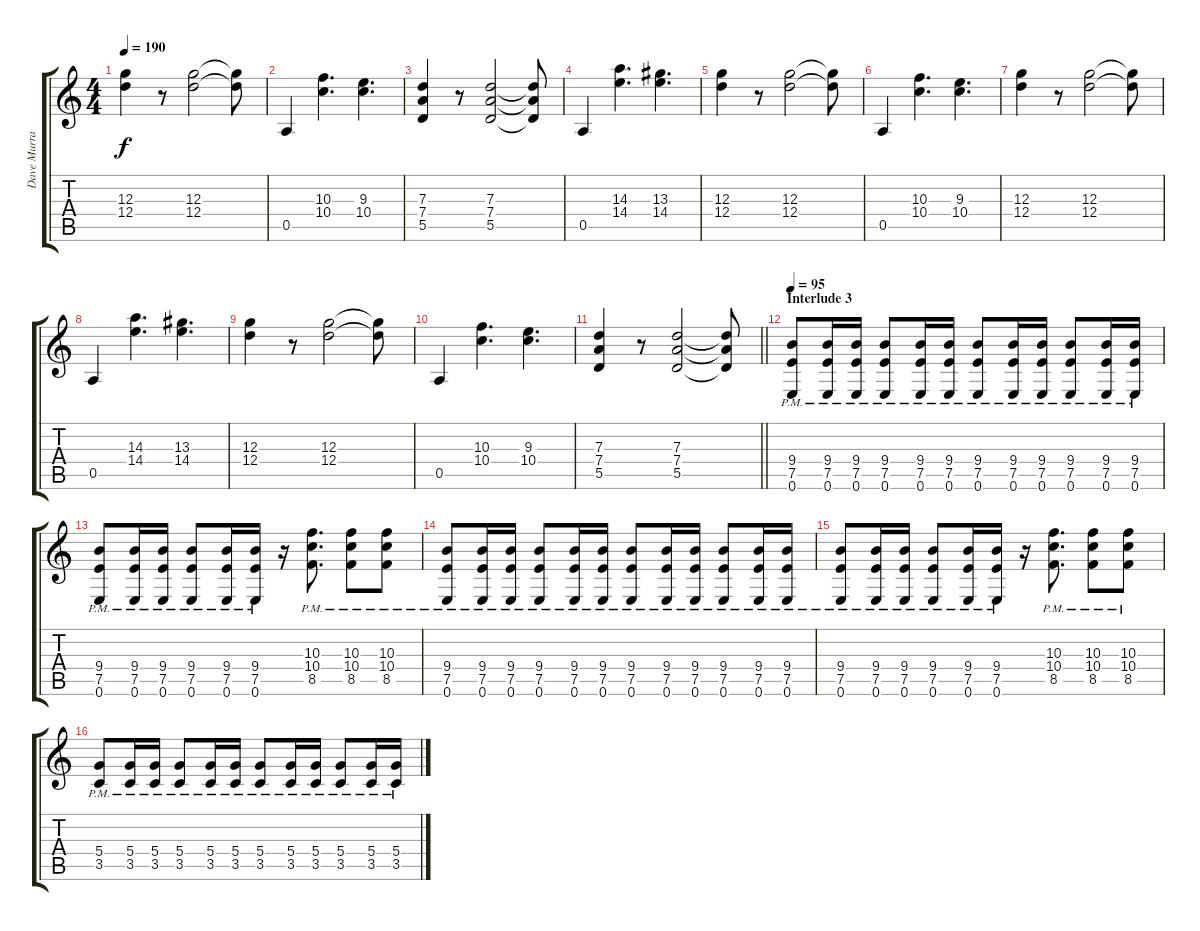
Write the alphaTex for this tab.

\track ("Dave Murray" "Dave Murra") {instrument overdrivenguitar}
\staff {score tabs}
\tuning (E4 B3 G3 D3 A2 E2) {hide}
\ts (4 4)
\tempo 190
\clef g2
\ks c
(12.3 12.4).4{dy f} r.8 (12.3 12.4).2 (12.3{t} 12.4{t}).8 |
0.5.4 (10.3 10.4).4{d} (9.3 10.4).4{d} |
(7.3 7.4 5.5).4 r.8 (7.3 7.4 5.5).2 (7.3{t} 7.4{t} 5.5{t}).8 |
0.5.4 (14.3 14.4).4{d} (13.3 14.4).4{d} |
(12.3 12.4).4 r.8 (12.3 12.4).2 (12.3{t} 12.4{t}).8 |
0.5.4 (10.3 10.4).4{d} (9.3 10.4).4{d} |
(12.3 12.4).4 r.8 (12.3 12.4).2 (12.3{t} 12.4{t}).8 |
0.5.4 (14.3 14.4).4{d} (13.3 14.4).4{d} |
(12.3 12.4).4 r.8 (12.3 12.4).2 (12.3{t} 12.4{t}).8 |
0.5.4 (10.3 10.4).4{d} (9.3 10.4).4{d} |
\barLineRight lightlight
(7.3 7.4 5.5).4 r.8 (7.3 7.4 5.5).2 (7.3{t} 7.4{t} 5.5{t}).8 |
\section ("" "Interlude 3")
\tempo 95
(9.4{pm} 7.5{pm} 0.6{pm}).8 (9.4{pm} 7.5{pm} 0.6{pm}).16 (9.4{pm} 7.5{pm} 0.6{pm}).16 (9.4{pm} 7.5{pm} 0.6{pm}).8 (9.4{pm} 7.5{pm} 0.6{pm}).16 (9.4{pm} 7.5{pm} 0.6{pm}).16 (9.4{pm} 7.5{pm} 0.6{pm}).8 (9.4{pm} 7.5{pm} 0.6{pm}).16 (9.4{pm} 7.5{pm} 0.6{pm}).16 (9.4{pm} 7.5{pm} 0.6{pm}).8 (9.4{pm} 7.5{pm} 0.6{pm}).16 (9.4{pm} 7.5{pm} 0.6{pm}).16 |
(9.4{pm} 7.5{pm} 0.6{pm}).8 (9.4{pm} 7.5{pm} 0.6{pm}).16 (9.4{pm} 7.5{pm} 0.6{pm}).16 (9.4{pm} 7.5{pm} 0.6{pm}).8 (9.4{pm} 7.5{pm} 0.6{pm}).16 (9.4{pm} 7.5{pm} 0.6{pm}).16 r.16 (10.3{pm} 10.4{pm} 8.5{pm}).8{d} (10.3{pm} 10.4{pm} 8.5{pm}).8 (10.3{pm} 10.4{pm} 8.5{pm}).8 |
(9.4{pm} 7.5{pm} 0.6{pm}).8 (9.4{pm} 7.5{pm} 0.6{pm}).16 (9.4{pm} 7.5{pm} 0.6{pm}).16 (9.4{pm} 7.5{pm} 0.6{pm}).8 (9.4{pm} 7.5{pm} 0.6{pm}).16 (9.4{pm} 7.5{pm} 0.6{pm}).16 (9.4{pm} 7.5{pm} 0.6{pm}).8 (9.4{pm} 7.5{pm} 0.6{pm}).16 (9.4{pm} 7.5{pm} 0.6{pm}).16 (9.4{pm} 7.5{pm} 0.6{pm}).8 (9.4{pm} 7.5{pm} 0.6{pm}).16 (9.4{pm} 7.5{pm} 0.6{pm}).16 |
(9.4{pm} 7.5{pm} 0.6{pm}).8 (9.4{pm} 7.5{pm} 0.6{pm}).16 (9.4{pm} 7.5{pm} 0.6{pm}).16 (9.4{pm} 7.5{pm} 0.6{pm}).8 (9.4{pm} 7.5{pm} 0.6{pm}).16 (9.4{pm} 7.5{pm} 0.6{pm}).16 r.16 (10.3{pm} 10.4{pm} 8.5{pm}).8{d} (10.3{pm} 10.4{pm} 8.5{pm}).8 (10.3{pm} 10.4{pm} 8.5{pm}).8 |
(5.4{pm} 3.5{pm}).8 (5.4{pm} 3.5{pm}).16 (5.4{pm} 3.5{pm}).16 (5.4{pm} 3.5{pm}).8 (5.4{pm} 3.5{pm}).16 (5.4{pm} 3.5{pm}).16 (5.4{pm} 3.5{pm}).8 (5.4{pm} 3.5{pm}).16 (5.4{pm} 3.5{pm}).16 (5.4{pm} 3.5{pm}).8 (5.4{pm} 3.5{pm}).16 (5.4{pm} 3.5{pm}).16
